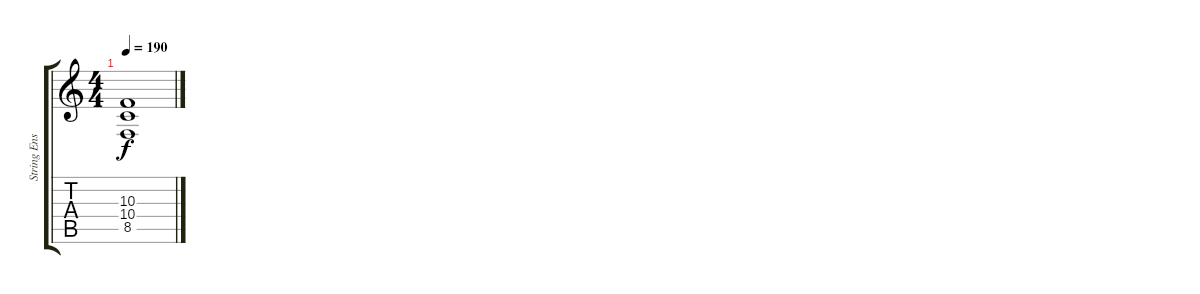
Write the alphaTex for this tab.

\track ("String Ensemble" "String Ens") {instrument stringensemble1}
\staff {score tabs}
\tuning (E4 B3 G3 D3 A2 E2) {hide}
\ts (4 4)
\tempo 190
\clef g2
\ks c
(10.3{t} 10.4{t} 8.5{t}).1{dy f}
